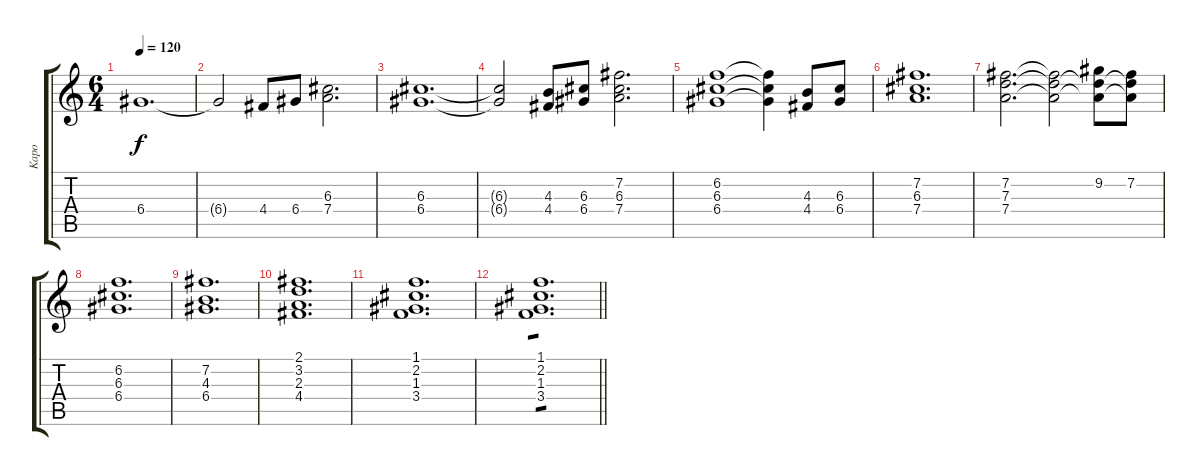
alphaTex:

\track ("Kapo" "Kapo") {instrument distortionguitar}
\staff {score tabs}
\tuning (E4 B3 G3 D3 A2 D2) {hide}
\ts (6 4)
\tempo 120
\clef g2
\ks c
6.4.1{d dy f} |
6.4{t}.2 4.4.8 6.4.8 (6.3 7.4).2{d} |
(6.3 6.4).1{d} |
(6.3{t} 6.4{t}).2 (4.3 4.4).8 (6.3 6.4).8 (7.2 6.3 7.4).2{d} |
(6.2 6.3 6.4).1 (6.2{t} 6.3{t} 6.4{t}).4 (4.3 4.4).8 (6.3 6.4).8 |
(7.2 6.3 7.4).1{d} |
(7.2 7.3 7.4).2{d} (7.2{t} 7.3{t} 7.4{t}).2 (9.2 7.3{t} 7.4{t}).8 (7.2 7.3{t} 7.4{t}).8 |
(6.2 6.3 6.4).1{d} |
(7.2 4.3 6.4).1{d} |
(2.1 3.2 2.3 4.4).1{d} |
(1.1 2.2 1.3 3.4).1{d} |
\barLineRight lightlight
(1.1 2.2 1.3 3.4).1{d tp 1 volume 3}
